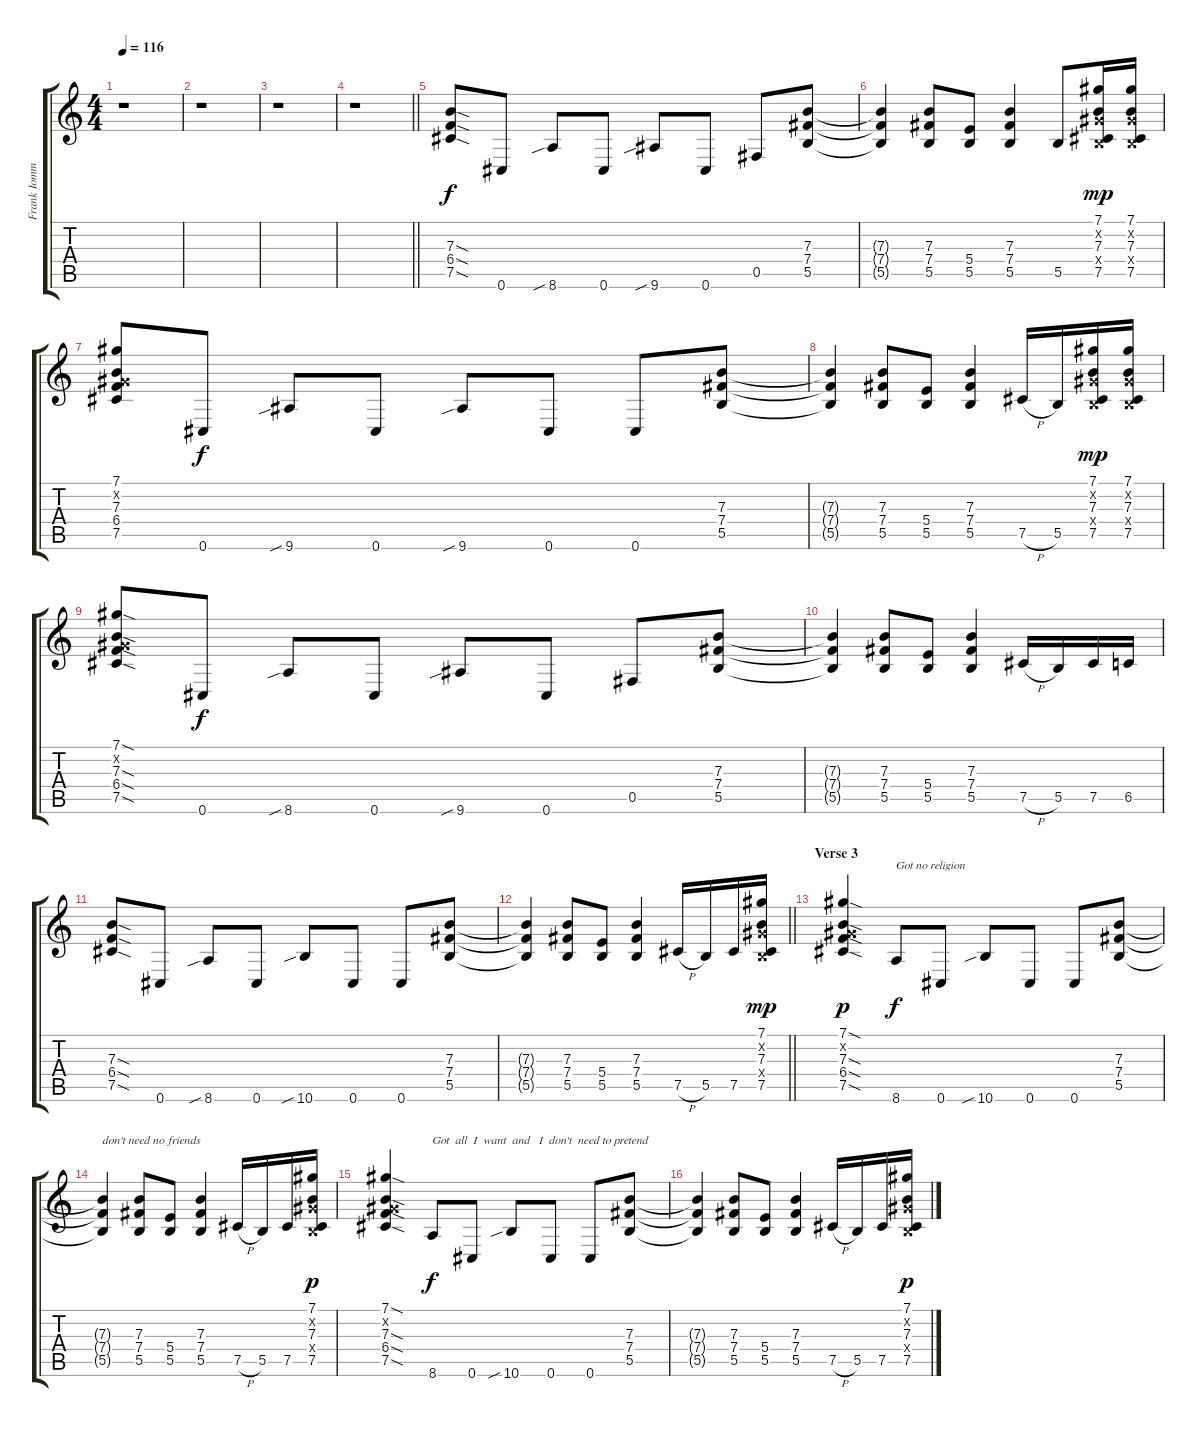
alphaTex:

\track ("Frank Iommi" "Frank Iomm") {instrument distortionguitar}
\staff {score tabs}
\tuning (Db4 Ab3 E3 B2 Gb2 Db2) {hide}
\ts (4 4)
\tempo 116
\clef g2
\ks c
r.1{dy f} |
r.1 |
r.1 |
\barLineRight lightlight
r.1 |
(7.3{sod} 6.4{sod} 7.5{sod}).8 0.6.8 8.6{sib}.8 0.6.8 9.6{sib}.8 0.6.8 0.5.8 (7.3 7.4 5.5).8 |
(7.3{t} 7.4{t} 5.5{t}).4 (7.3 7.4 5.5).8 (5.4 5.5).8 (7.3 7.4 5.5).4 5.5.8 (7.1 0.2{x} 7.3 0.4{x} 7.5).16{dy mp} (7.1 0.2{x} 7.3 0.4{x} 7.5).16 |
(7.1 0.2{x} 7.3 6.4 7.5).8 0.6.8{dy f} 9.6{sib}.8 0.6.8 9.6{sib}.8 0.6.8 0.6.8 (7.3 7.4 5.5).8 |
(7.3{t} 7.4{t} 5.5{t}).4 (7.3 7.4 5.5).8 (5.4 5.5).8 (7.3 7.4 5.5).4 7.5{h}.16 5.5.16 (7.1 0.2{x} 7.3 0.4{x} 7.5).16{dy mp} (7.1 0.2{x} 7.3 0.4{x} 7.5).16 |
(7.1{sod} 0.2{x} 7.3{sod} 6.4{sod} 7.5{sod}).8 0.6.8{dy f} 8.6{sib}.8 0.6.8 9.6{sib}.8 0.6.8 0.5.8 (7.3 7.4 5.5).8 |
(7.3{t} 7.4{t} 5.5{t}).4 (7.3 7.4 5.5).8 (5.4 5.5).8 (7.3 7.4 5.5).4 7.5{h}.16 5.5.16 7.5.16 6.5.16 |
(7.3{sod} 6.4{sod} 7.5{sod}).8 0.6.8 8.6{sib}.8 0.6.8 10.6{sib}.8 0.6.8 0.6.8 (7.3 7.4 5.5).8 |
\barLineRight lightlight
(7.3{t} 7.4{t} 5.5{t}).4 (7.3 7.4 5.5).8 (5.4 5.5).8 (7.3 7.4 5.5).4 7.5{h}.16 5.5.16 7.5.16 (7.1 0.2{x} 7.3 0.4{x} 7.5).16{dy mp} |
\section ("" "Verse 3")
(7.1{sod} 0.2{x} 7.3{sod} 6.4{sod} 7.5{sod}).4{dy p} 8.6.8{txt "Got no religion" dy f} 0.6.8 10.6{sib}.8 0.6.8 0.6.8 (7.3 7.4 5.5).8 |
(7.3{t} 7.4{t} 5.5{t}).4{txt "don't need no friends"} (7.3 7.4 5.5).8 (5.4 5.5).8 (7.3 7.4 5.5).4 7.5{h}.16 5.5.16 7.5.16 (7.1 0.2{x} 7.3 0.4{x} 7.5).16{dy p} |
(7.1{sod} 0.2{x} 7.3{sod} 6.4{sod} 7.5{sod}).4 8.6.8{txt "Got  all  I  want  and   I  don't  need to pretend" dy f} 0.6.8 10.6{sib}.8 0.6.8 0.6.8 (7.3 7.4 5.5).8 |
(7.3{t} 7.4{t} 5.5{t}).4 (7.3 7.4 5.5).8 (5.4 5.5).8 (7.3 7.4 5.5).4 7.5{h}.16 5.5.16 7.5.16 (7.1 0.2{x} 7.3 0.4{x} 7.5).16{dy p}
